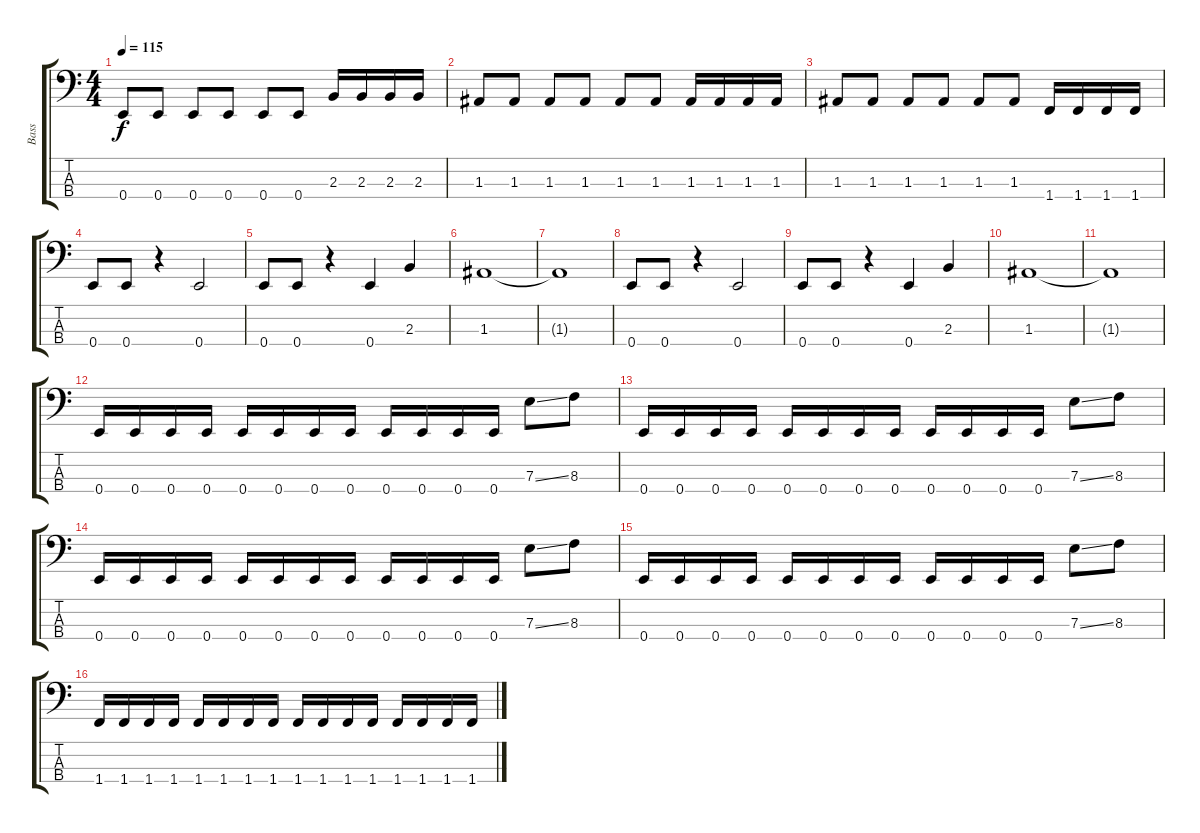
\track ("Bass" "Bass") {instrument electricbassfinger}
\staff {score tabs}
\tuning (G2 D2 A1 E1) {hide}
\ts (4 4)
\tempo 115
\clef f4
\ks c
0.4.8{dy f} 0.4.8 0.4.8 0.4.8 0.4.8 0.4.8 2.3.16 2.3.16 2.3.16 2.3.16 |
1.3.8 1.3.8 1.3.8 1.3.8 1.3.8 1.3.8 1.3.16 1.3.16 1.3.16 1.3.16 |
1.3.8 1.3.8 1.3.8 1.3.8 1.3.8 1.3.8 1.4.16 1.4.16 1.4.16 1.4.16 |
0.4.8 0.4.8 r.4 0.4.2 |
0.4.8 0.4.8 r.4 0.4.4 2.3.4 |
1.3.1 |
1.3{t}.1 |
0.4.8 0.4.8 r.4 0.4.2 |
0.4.8 0.4.8 r.4 0.4.4 2.3.4 |
1.3.1 |
1.3{t}.1 |
0.4.16 0.4.16 0.4.16 0.4.16 0.4.16 0.4.16 0.4.16 0.4.16 0.4.16 0.4.16 0.4.16 0.4.16 7.3{ss}.8 8.3.8 |
0.4.16 0.4.16 0.4.16 0.4.16 0.4.16 0.4.16 0.4.16 0.4.16 0.4.16 0.4.16 0.4.16 0.4.16 7.3{ss}.8 8.3.8 |
0.4.16 0.4.16 0.4.16 0.4.16 0.4.16 0.4.16 0.4.16 0.4.16 0.4.16 0.4.16 0.4.16 0.4.16 7.3{ss}.8 8.3.8 |
0.4.16 0.4.16 0.4.16 0.4.16 0.4.16 0.4.16 0.4.16 0.4.16 0.4.16 0.4.16 0.4.16 0.4.16 7.3{ss}.8 8.3.8 |
1.4.16 1.4.16 1.4.16 1.4.16 1.4.16 1.4.16 1.4.16 1.4.16 1.4.16 1.4.16 1.4.16 1.4.16 1.4.16 1.4.16 1.4.16 1.4.16
